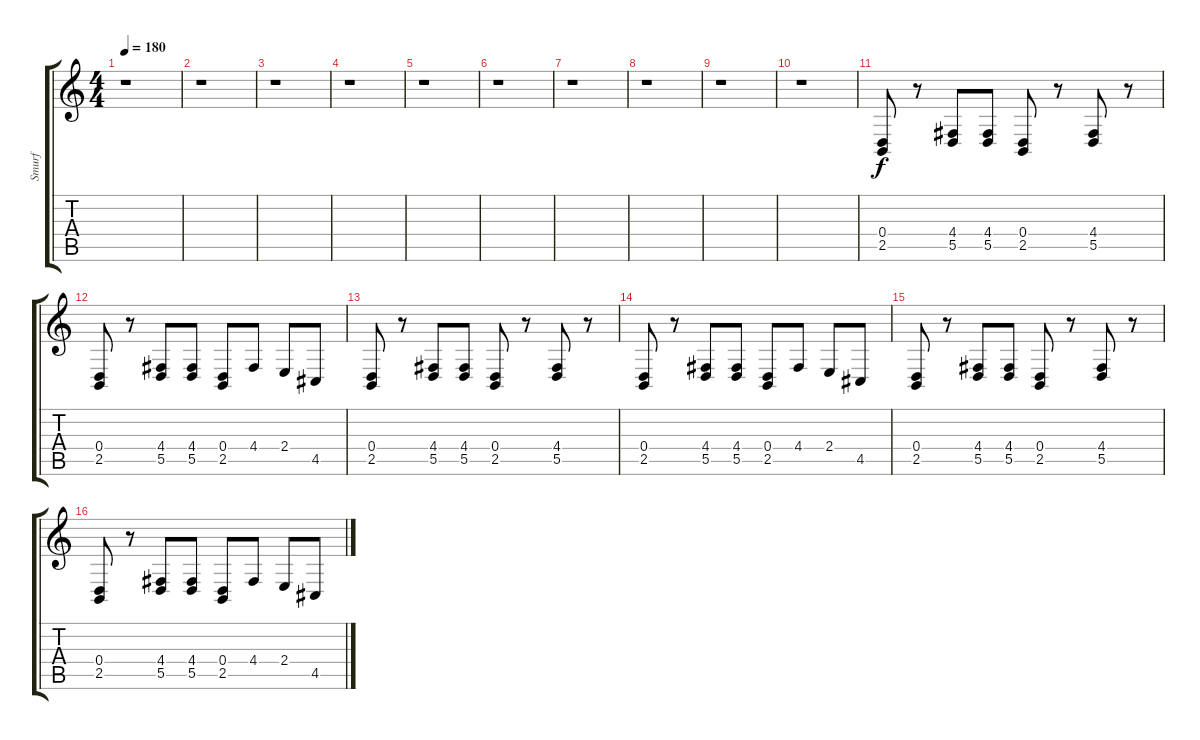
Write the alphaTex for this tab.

\track ("Smurf" "Smurf") {instrument acousticgrandpiano}
\staff {score tabs}
\tuning (E4 B3 G3 D3 A2 E2) {hide}
\ts (4 4)
\tempo 180
\clef g2
\ks c
r.1{dy f} |
r.1 |
r.1 |
r.1 |
r.1 |
r.1 |
r.1 |
r.1 |
r.1 |
r.1 |
(0.4 2.5).8 r.8 (4.4 5.5).8 (4.4 5.5).8 (0.4 2.5).8 r.8 (4.4 5.5).8 r.8 |
(0.4 2.5).8 r.8 (4.4 5.5).8 (4.4 5.5).8 (0.4 2.5).8 4.4.8 2.4.8 4.5.8 |
(0.4 2.5).8 r.8 (4.4 5.5).8 (4.4 5.5).8 (0.4 2.5).8 r.8 (4.4 5.5).8 r.8 |
(0.4 2.5).8 r.8 (4.4 5.5).8 (4.4 5.5).8 (0.4 2.5).8 4.4.8 2.4.8 4.5.8 |
(0.4 2.5).8 r.8 (4.4 5.5).8 (4.4 5.5).8 (0.4 2.5).8 r.8 (4.4 5.5).8 r.8 |
(0.4 2.5).8 r.8 (4.4 5.5).8 (4.4 5.5).8 (0.4 2.5).8 4.4.8 2.4.8 4.5.8
